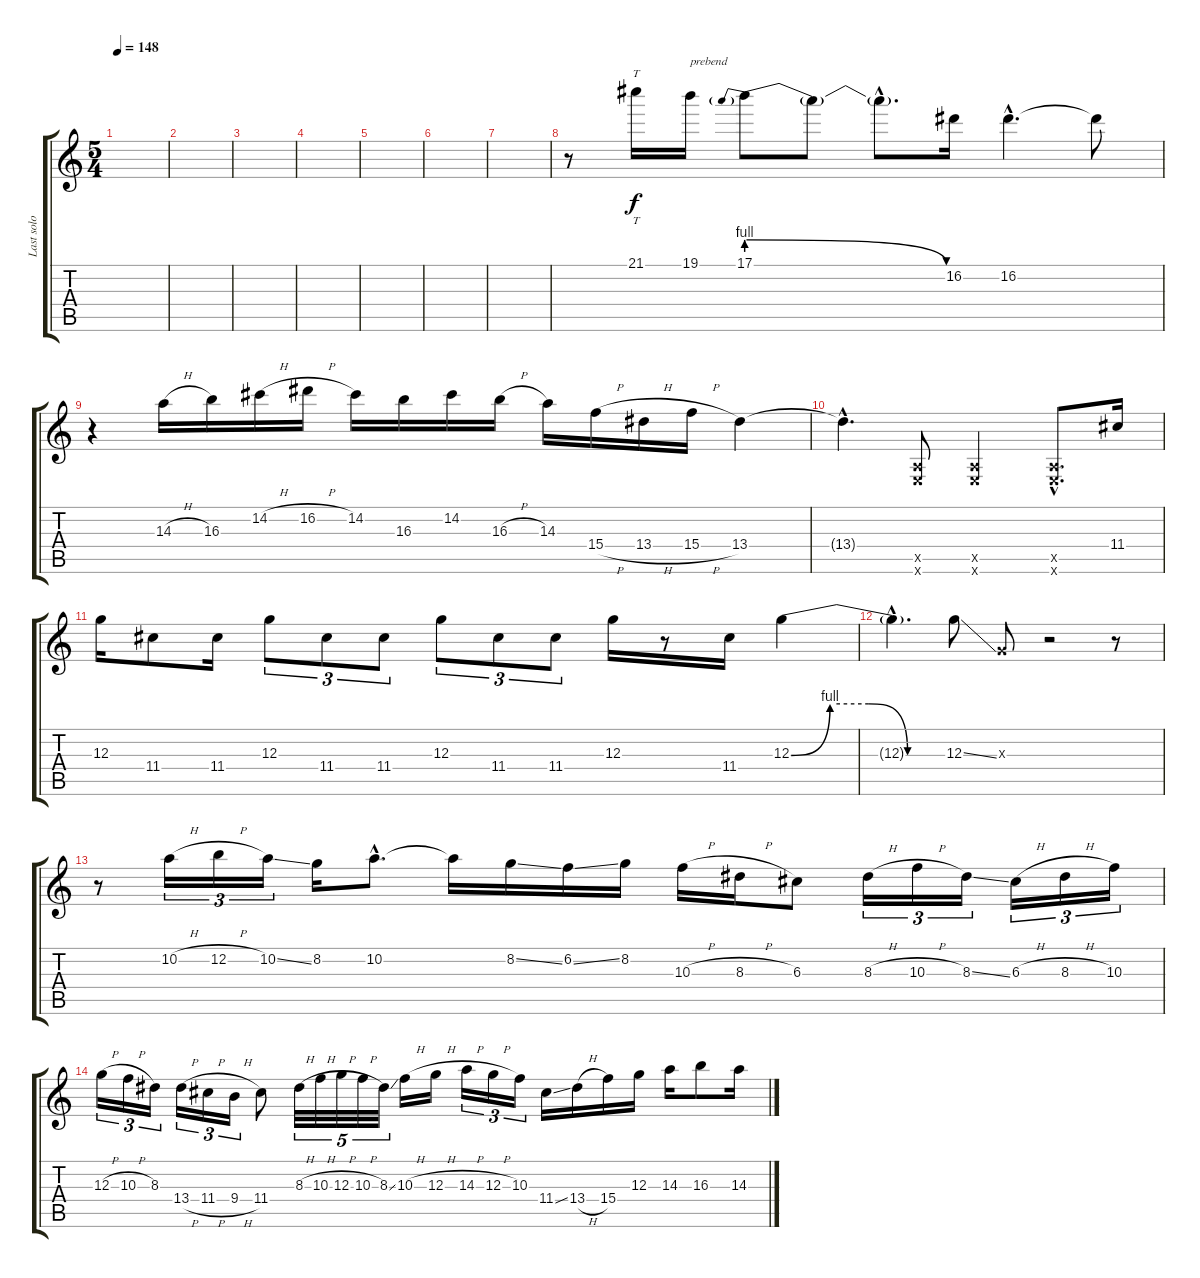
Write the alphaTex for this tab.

\track ("Last solo" "Last solo") {instrument distortionguitar}
\staff {score tabs}
\tuning (E4 B3 G3 D3 A2 E2) {hide}
\ts (5 4)
\tempo 148
\clef g2
\ks c
|
|
|
|
|
|
|
r.8 21.1.16{tt} 19.1.16{txt "prebend"} 17.1{be (prebendrelease 0 4 60 0)}.8 17.1{t}.8 17.1{hac t}.8{d} 16.2.16 16.2{hac}.4{d} 16.2{t}.8 |
r.4 14.3{h}.16 16.3.16 14.2{h}.16 16.2{h}.16 14.2.16 16.3.16 14.2.16 16.3{h}.16 14.3.16 15.4{h}.16 13.4{h}.16 15.4{h}.16 13.4.4 |
13.4{hac t}.4{d} (0.5{x} 0.6{x}).8 (0.5{x} 0.6{x}).2 (0.5{hac x} 0.6{hac x}).8{d} 11.4.16 |
12.3.16 11.4.8 11.4.16 12.3.8{tu (3 2)} 11.4.8{tu (3 2)} 11.4.8{tu (3 2)} 12.3.8{tu (3 2)} 11.4.8{tu (3 2)} 11.4.8{tu (3 2)} 12.3.16 r.8 11.4.16 12.3{be (custom 0 0 15 4 30 4 45 0 60 0)}.4 |
12.3{hac t}.4{d} 12.3{ss}.8 0.3{x}.8 r.2 r.8 |
r.8 10.2{h}.16{tu (3 2)} 12.2{h}.16{tu (3 2)} 10.2{ss}.16{tu (3 2)} 8.2.16 10.2{hac}.8{d} 10.2{t}.16 8.2{ss}.16 6.2{ss}.16 8.2.16 10.3{h}.16 8.3{h}.16 6.3.8 8.3{h}.16{tu (3 2)} 10.3{h}.16{tu (3 2)} 8.3{ss}.16{tu (3 2)} 6.3{h}.16{tu (3 2)} 8.3{h}.16{tu (3 2)} 10.3.16{tu (3 2)} |
12.3{h}.16{tu (3 2)} 10.3{h}.16{tu (3 2)} 8.3.16{tu (3 2)} 13.4{h}.16{tu (3 2)} 11.4{h}.16{tu (3 2)} 9.4{h}.16{tu (3 2)} 11.4.8 8.3{h}.32{tu (5 4)} 10.3{h}.32{tu (5 4)} 12.3{h}.32{tu (5 4)} 10.3{h}.32{tu (5 4)} 8.3{ss}.32{tu (5 4)} 10.3{h}.16 12.3{h}.16 14.3{h}.16{tu (3 2)} 12.3{h}.16{tu (3 2)} 10.3.16{tu (3 2)} 11.4{ss}.16 13.4{h}.16 15.4.16 12.3.16 14.3.16 16.3.8 14.3.16
